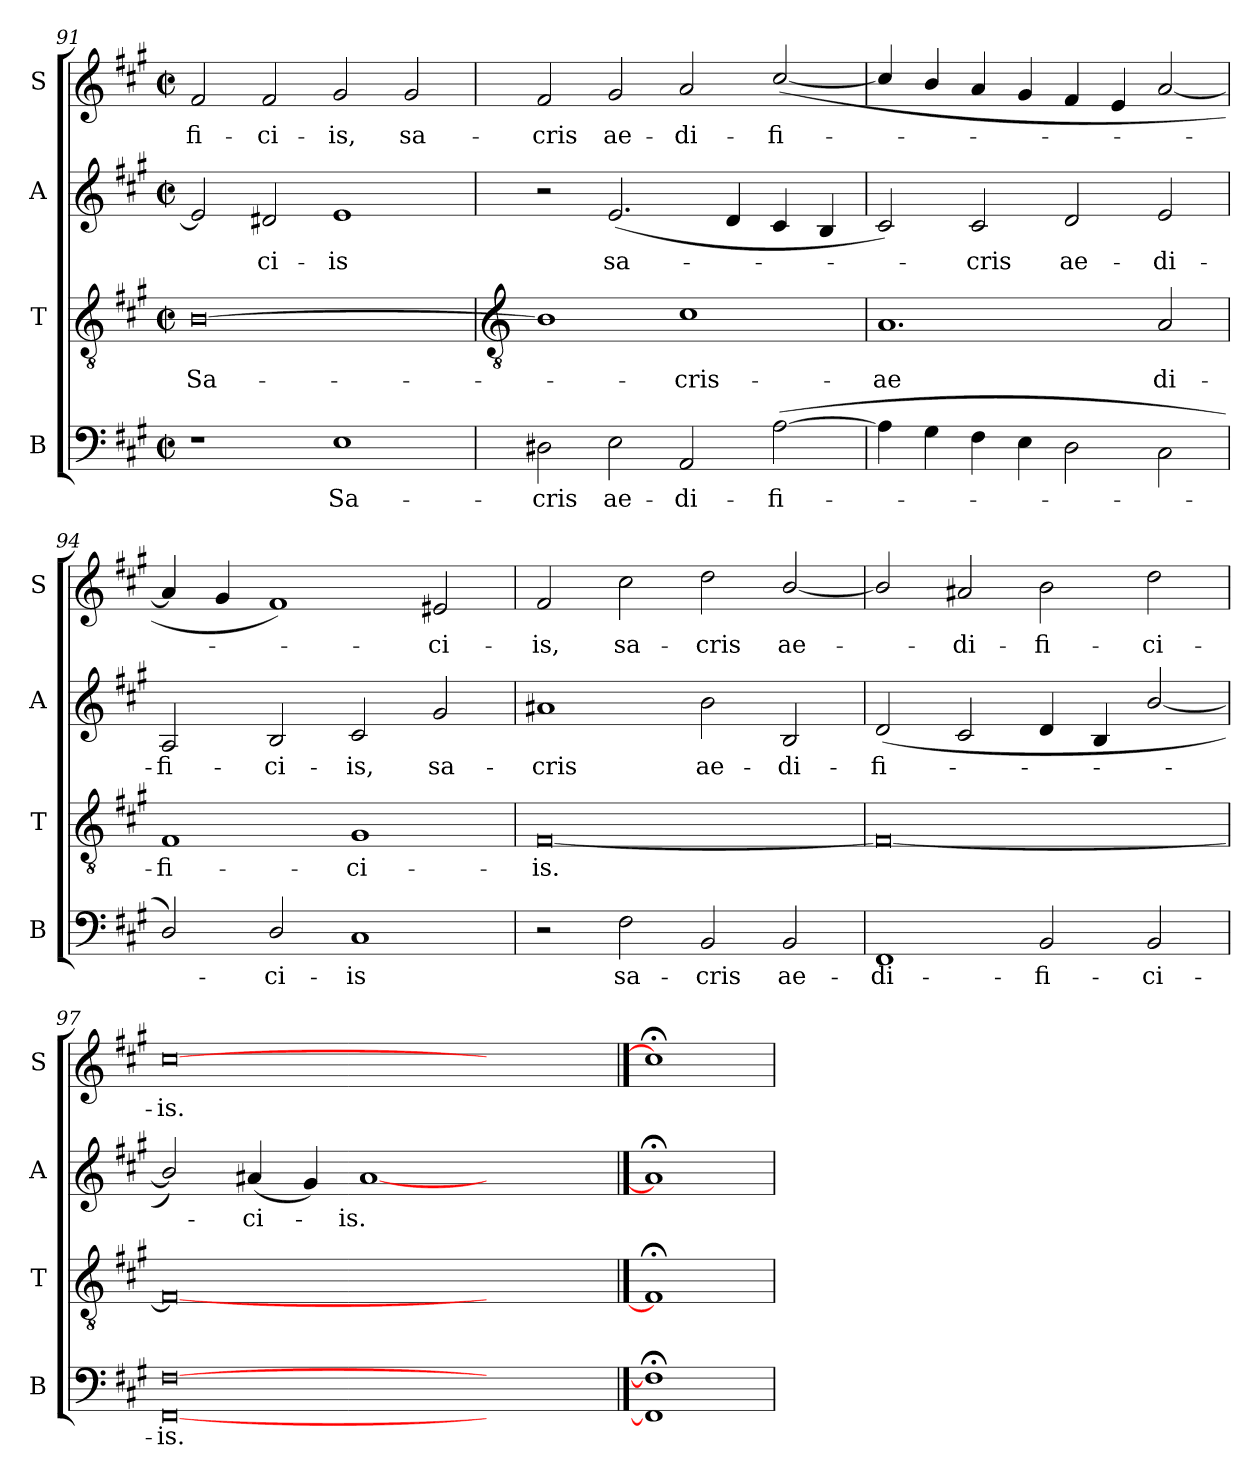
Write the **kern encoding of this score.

**kern	**text	**kern	**text	**kern	**text	**kern	**text
*part4	*part4	*part3	*part3	*part2	*part2	*part1	*part1
*staff4	*staff4	*staff3	*staff3	*staff2	*staff2	*staff1	*staff1
*I"B	*	*I"T	*	*I"A	*	*I"S	*
*I'B	*	*I'T	*	*I'A	*	*I'S	*
*clefF4	*	*clefGv2	*	*clefG2	*	*clefG2	*
*k[f#c#g#]	*	*k[f#c#g#]	*	*k[f#c#g#]	*	*k[f#c#g#]	*
*A:	*	*A:	*	*A:	*	*A:	*
*M4/2	*	*M4/2	*	*M4/2	*	*M4/2	*
*met(c|)	*	*met(c|)	*	*met(c|)	*	*met(c|)	*
=91	=91	=91	=91	=91	=91	=91	=91
!	!	!	!LO:LY:b	!	!	!	!LO:LY:b
1r	.	[0B	Sa-	2e]	.	2f#	-fi-
!	!	!	!	!	!LO:LY:b	!	!LO:LY:b
.	.	.	.	2d#X	ci-	2f#	-ci-
!	!LO:LY:b	!	!	!	!LO:LY:b	!	!LO:LY:b
1E	Sa-	.	.	1e	-is	2g#	-is,
!	!	!	!	!	!	!	!LO:LY:b
.	.	.	.	.	.	2g#	sa-
!!LO:LB:g=z
=92	=92	=92	=92	=92	=92	=92	=92
*	*	*clefGv2	*	*	*	*	*
!	!LO:LY:b	!	!	!	!	!	!LO:LY:b
2D#X	-cris	1B]	.	2r	.	2f#	-cris
!	!LO:LY:b	!	!	!	!LO:LY:b	!	!LO:LY:b
2E	ae-	.	.	(<2.e	sa-	2g#	ae-
!	!LO:LY:b	!	!LO:LY:b	!	!	!	!LO:LY:b
2AA	-di-	1c#	cris-	.	.	2a	-di-
.	.	.	.	4d	.	.	.
!	!LO:LY:b	!	!	!	!	!	!LO:LY:b
(>[2A	-fi-	.	.	4c#	.	(<[2cc#/	-fi-
.	.	.	.	4B	.	.	.
=93	=93	=93	=93	=93	=93	=93	=93
!	!	!	!LO:LY:b	!	!	!	!
4A]	.	1.A	-ae	2c#)	.	4cc#/]	.
4G#	.	.	.	.	.	4b/	.
!	!	!	!	!	!LO:LY:b	!	!
4F#	.	.	.	2c#	cris	4a	.
4E	.	.	.	.	.	4g#	.
!	!	!	!	!	!LO:LY:b	!	!
2D	.	.	.	2d	ae-	4f#	.
.	.	.	.	.	.	4e	.
!	!	!	!LO:LY:b	!	!LO:LY:b	!	!
2C#\	.	2A	di-	2e	-di-	[2a	.
=94	=94	=94	=94	=94	=94	=94	=94
!	!	!	!LO:LY:b	!	!LO:LY:b	!	!
2D/)	.	1F#	-fi-	2A	-fi-	4a]	.
.	.	.	.	.	.	4g#	.
!	!LO:LY:b	!	!	!	!LO:LY:b	!	!
2D/	ci-	.	.	2B	-ci-	1f#)	.
!	!LO:LY:b	!	!LO:LY:b	!	!LO:LY:b	!	!
1C#	-is	1G#	-ci-	2c#	-is,	.	.
!	!	!	!	!	!LO:LY:b	!	!LO:LY:b
.	.	.	.	2g#	sa-	2e#X	ci-
=95	=95	=95	=95	=95	=95	=95	=95
!	!	!	!LO:LY:b	!	!LO:LY:b	!	!LO:LY:b
2r	.	[0F#	-is.	1a#X	-cris	2f#	-is,
!	!LO:LY:b	!	!	!	!	!	!LO:LY:b
2F#	sa-	.	.	.	.	2cc#	sa-
!	!LO:LY:b	!	!	!	!LO:LY:b	!	!LO:LY:b
2BB	-cris	.	.	2b	ae-	2dd	-cris
!	!LO:LY:b	!	!	!	!LO:LY:b	!	!LO:LY:b
2BB	ae-	.	.	2B	-di-	[2b/	ae-
=96	=96	=96	=96	=96	=96	=96	=96
!	!LO:LY:b	!	!	!	!LO:LY:b	!	!
1FF#	-di-	0F#_	.	(<2d	-fi-	2b/]	.
!	!	!	!	!	!	!	!LO:LY:b
.	.	.	.	2c#	.	2a#X	di-
!	!LO:LY:b	!	!	!	!	!	!LO:LY:b
2BB	-fi--	.	.	4d	.	2b	-fi-
.	.	.	.	4B	.	.	.
!	!LO:LY:b	!	!	!	!	!	!LO:LY:b
2BB	-ci-	.	.	[2b/	.	2dd	-ci-
=97	=97	=97	=97	=97	=97	=97	=97
!	!LO:LY:b	!	!	!	!	!	!LO:LY:b
[0FF# [0F#	-is.	0F#_	.	2b/])	.	[0cc#	-is.
!	!	!	!	!	!LO:LY:b	!	!
.	.	.	.	(<4a#X	ci-	.	.
.	.	.	.	4g#)	.	.	.
!	!	!	!	!	!LO:LY:b	!	!
.	.	.	.	[1a#	is.	.	.
1ryy	.	1ryy	.	1ryy	.	1ryy	.
==98	==98	==98	==98	==98	==98	==98	==98
1FF#];< 1F#];<	.	1F#;<]	.	1a#;<]	.	1cc#;<]	.
=	=	=	=	=	=	=	=
*-	*-	*-	*-	*-	*-	*-	*-
